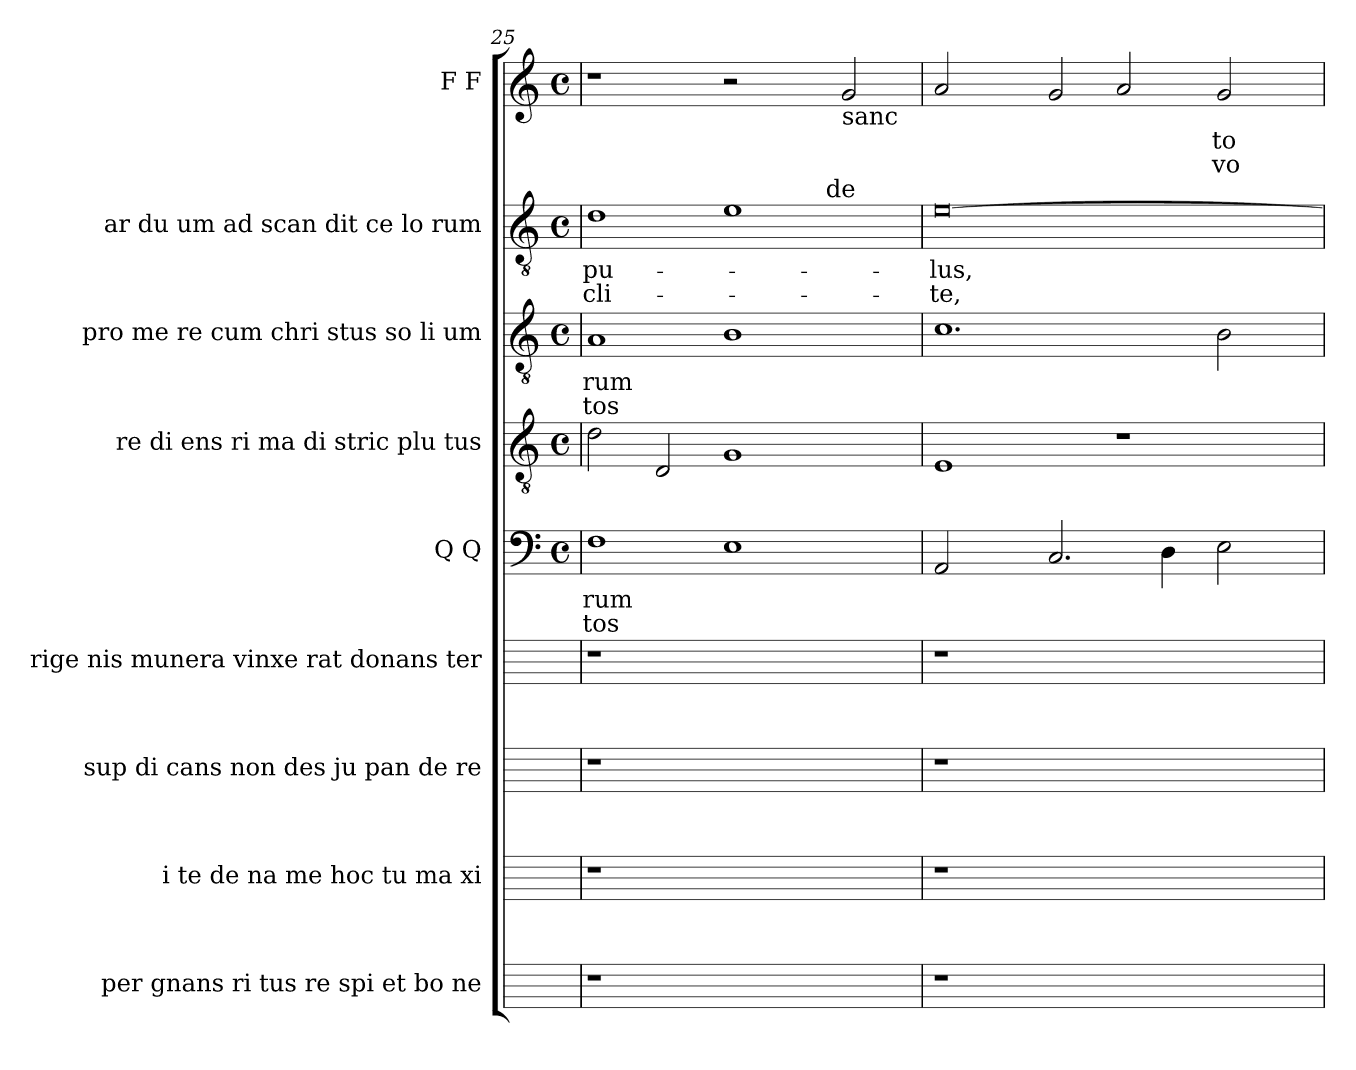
**kern	**kern	**kern	**kern	**kern	**text	**text	**kern	**kern	**text	**text	**kern	**text	**text	**kern	**text	**text
*part9	*part8	*part7	*part6	*part5	*part5	*part5	*part4	*part3	*part3	*part3	*part2	*part2	*part2	*part1	*part1	*part1
*staff9	*staff8	*staff7	*staff6	*staff5	*staff5	*staff5	*staff4	*staff3	*staff3	*staff3	*staff2	*staff2	*staff2	*staff1	*staff1	*staff1
*I"per  gnans  ri tus re  spi  et bo ne	*I"i  te de  na  me hoc tu  ma xi	*I"sup  di cans non des  ju  pan de re	*I"rige nis munera  vinxe rat donans ter	*I"Q  Q	*	*	*I"re di ens  ri ma di stric  plu  tus	*I"pro me re cum chri  stus so li um	*	*	*I"ar du um  ad  scan dit  ce lo rum	*	*	*I"F  F	*	*
*	*	*I'P	*	*	*	*	*	*I'Ch	*	*	*	*	*	*	*	*
*	*	*	*	*clefF4	*	*	*clefGv2	*clefGv2	*	*	*clefGv2	*	*	*clefG2	*	*
*	*	*	*	*M4/4	*	*	*M4/4	*M4/4	*	*	*M4/4	*	*	*M4/4	*	*
*	*	*	*	*met(c)	*	*	*met(c)	*met(c)	*	*	*met(c)	*	*	*met(c)	*	*
=25	=25	=25	=25	=25	=25!	=25!	=25	=25	=25!	=25!	=25	=25!	=25!	=25!	=25!	=25!
!	!	!	!	!	!LO:LY:b	!LO:LY:b:cj	!	!	!LO:LY:b	!LO:LY:b:cj	!	!LO:LY:b:cj	!LO:LY:b:cj	!	!	!
*	*	*	*	*	*	*	*	*	*	*	*^	*	*	*	*	*
1r	1r	1r	1r	1F	-rum	tos	2d\	1A	-rum	tos	1d	1ryy	-pu-	-cli-	1r	.	.
.	.	.	.	.	.	.	2D/	.	.	.	.	.	.	.	.	.	.
1ryy	1ryy	1ryy	1ryy	1E	.	.	1G	1B	.	.	1e	4ryy	.	.	2r	.	.
.	.	.	.	.	.	.	.	.	.	.	.	8ryy	.	.	.	.	.
.	.	.	.	.	.	.	.	.	.	.	.	16ryy	.	.	.	.	.
.	.	.	.	.	.	.	.	.	.	.	.	64ryy	.	.	.	.	.
!	!	!	!	!	!	!	!	!	!	!	!	!LO:TX:a:t=de	!	!	!	!	!
.	.	.	.	.	.	.	.	.	.	.	.	2ryy	.	.	.	.	.
!	!	!	!	!	!	!	!	!	!	!	!	!	!	!	!LO:TX:b:t=sanc	!	!
.	.	.	.	.	.	.	.	.	.	.	.	.	.	.	2g/	.	.
.	.	.	.	.	.	.	.	.	.	.	.	32.ryy	.	.	.	.	.
!!LO:LB:g=z
=26	=26	=26	=26	=26	=26!	=26!	=26	=26	=26!	=26!	=26	=26	=26!	=26!	=26!	=26!	=26!
!	!	!	!	!	!	!	!	!	!	!	!	!	!LO:LY:b:cj	!LO:LY:b:cj	!	!	!
*	*	*	*	*	*	*	*	*	*	*	*	*	*	*	*^	*	*
1r	1r	1r	1r	2AA/	.	.	1E	1.c	.	.	[>0e	4ryy	-lus,	te,	2a/	8ryy	.	.
.	.	.	.	.	.	.	.	.	.	.	.	.	.	.	.	1...ryy	.	.
.	.	.	.	.	.	.	.	.	.	.	.	32.ryy	.	.	.	.	.	.
.	.	.	.	.	.	.	.	.	.	.	.	1ryy	.	.	.	.	.	.
.	.	.	.	2.C/	.	.	.	.	.	.	.	.	.	.	2g/	.	.	.
1ryy	1ryy	1ryy	1ryy	.	.	.	1r	.	.	.	.	.	.	.	2a/	.	.	.
.	.	.	.	4D\	.	.	.	.	.	.	.	.	.	.	.	.	.	.
.	.	.	.	.	.	.	.	.	.	.	.	2ryy	.	.	.	.	.	.
!	!	!	!	!	!	!	!	!	!	!	!	!	!	!	!	!	!LO:LY:b:cj	!LO:LY:b:cj
.	.	.	.	2E\	.	.	.	2B\	.	.	.	.	.	.	2g/	.	-to-	-vo-
.	.	.	.	.	.	.	.	.	.	.	.	8ryy	.	.	.	.	.	.
.	.	.	.	.	.	.	.	.	.	.	.	16ryy	.	.	.	.	.	.
.	.	.	.	.	.	.	.	.	.	.	.	64ryy	.	.	.	.	.	.
*	*	*	*	*	*	*	*	*	*	*	*v	*v	*	*	*	*	*	*
*	*	*	*	*	*	*	*	*	*	*	*	*	*	*v	*v	*	*
=	=	=	=	=	=!	=!	=	=	=!	=!	=	=!	=!	=!	=!	=!
*-	*-	*-	*-	*-	*-	*-	*-	*-	*-	*-	*-	*-	*-	*-	*-	*-
